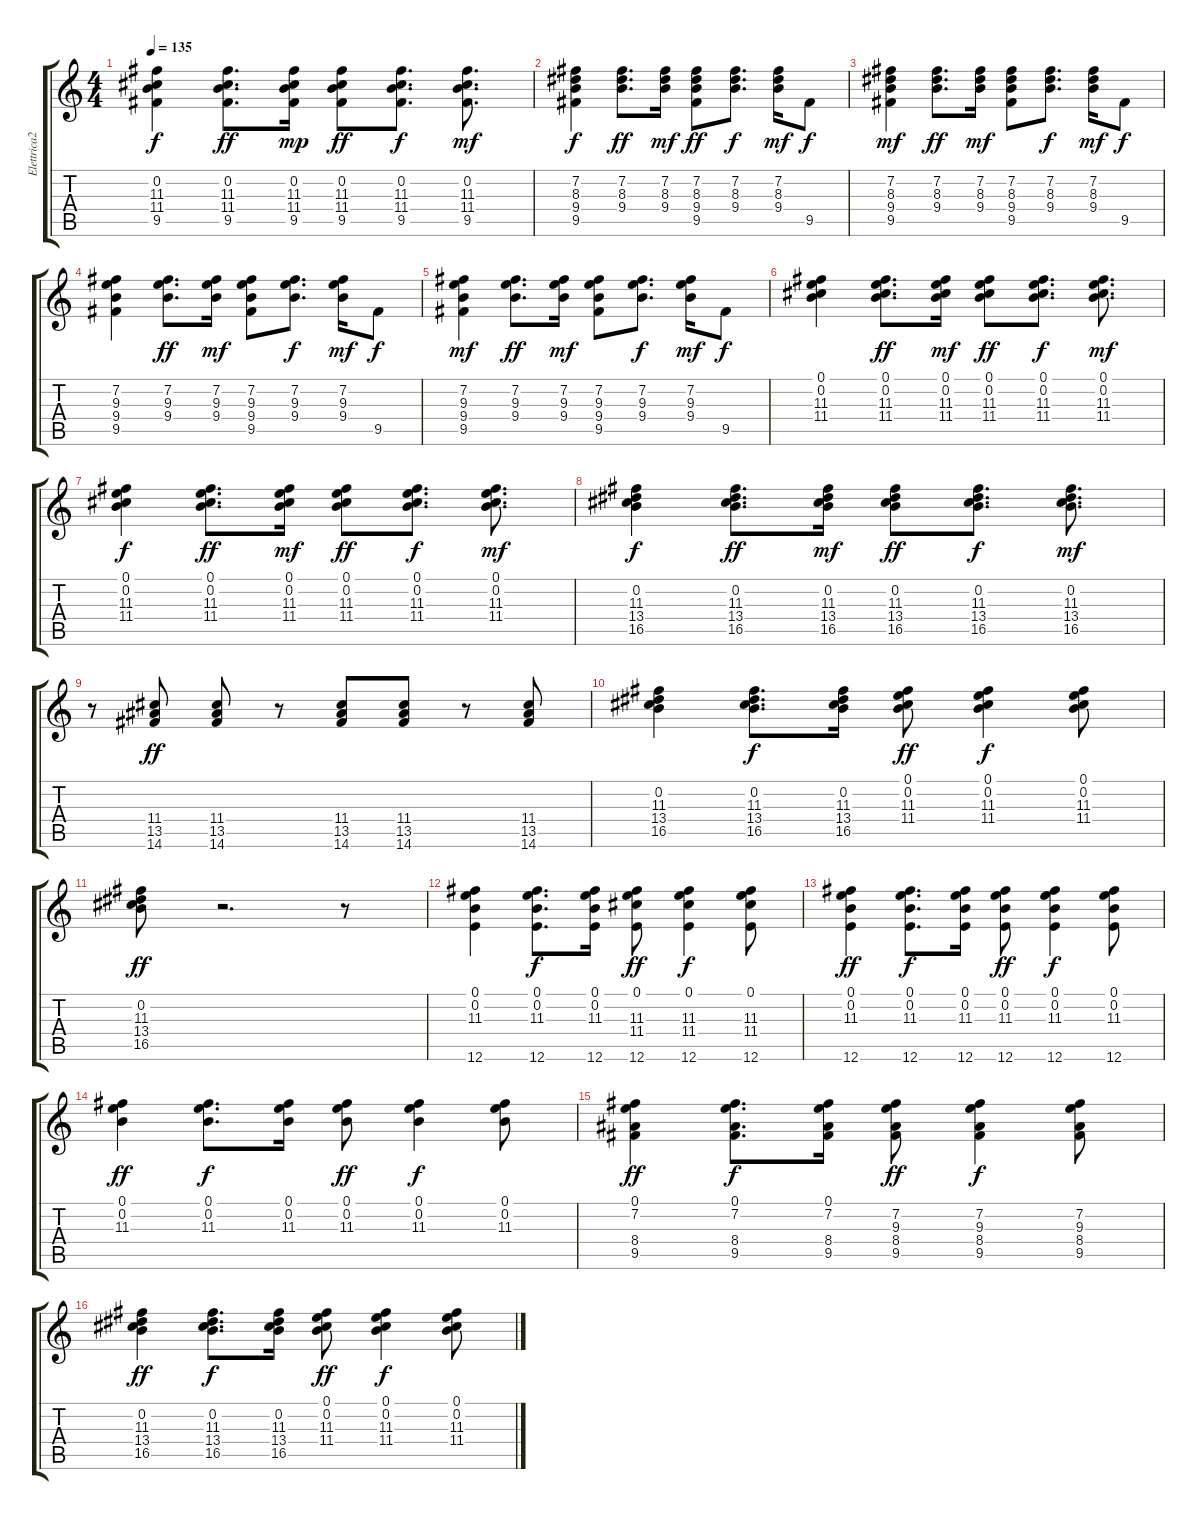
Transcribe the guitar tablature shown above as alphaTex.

\track ("Elettrica2" "Elettrica2") {instrument electricguitarclean}
\staff {score tabs}
\tuning (E4 B3 G3 D3 A2 E2) {hide}
\ts (4 4)
\tempo 135
\clef g2
\ks c
(0.2 11.3 11.4 9.5).4{dy f} (0.2 11.3 11.4 9.5).8{d dy ff} (0.2 11.3 11.4 9.5).16{dy mp} (0.2 11.3 11.4 9.5).8{dy ff} (0.2 11.3 11.4 9.5).8{d dy f} (0.2 11.3 11.4 9.5).8{d dy mf} |
(7.2 8.3 9.4 9.5).4{dy f} (7.2 8.3 9.4).8{d dy ff} (7.2 8.3 9.4).16{dy mf} (7.2 8.3 9.4 9.5).8{dy ff} (7.2 8.3 9.4).8{d dy f} (7.2 8.3 9.4).16{dy mf} 9.5.8{dy f} |
(7.2 8.3 9.4 9.5).4{dy mf} (7.2 8.3 9.4).8{d dy ff} (7.2 8.3 9.4).16{dy mf} (7.2 8.3 9.4 9.5).8 (7.2 8.3 9.4).8{d dy f} (7.2 8.3 9.4).16{dy mf} 9.5.8{dy f} |
(7.2 9.3 9.4 9.5).4 (7.2 9.3 9.4).8{d dy ff} (7.2 9.3 9.4).16{dy mf} (7.2 9.3 9.4 9.5).8 (7.2 9.3 9.4).8{d dy f} (7.2 9.3 9.4).16{dy mf} 9.5.8{dy f} |
(7.2 9.3 9.4 9.5).4{dy mf} (7.2 9.3 9.4).8{d dy ff} (7.2 9.3 9.4).16{dy mf} (7.2 9.3 9.4 9.5).8 (7.2 9.3 9.4).8{d dy f} (7.2 9.3 9.4).16{dy mf} 9.5.8{dy f} |
(0.1 0.2 11.3 11.4).4 (0.1 0.2 11.3 11.4).8{d dy ff} (0.1 0.2 11.3 11.4).16{dy mf} (0.1 0.2 11.3 11.4).8{dy ff} (0.1 0.2 11.3 11.4).8{d dy f} (0.1 0.2 11.3 11.4).8{d dy mf} |
(0.1 0.2 11.3 11.4).4{dy f} (0.1 0.2 11.3 11.4).8{d dy ff} (0.1 0.2 11.3 11.4).16{dy mf} (0.1 0.2 11.3 11.4).8{dy ff} (0.1 0.2 11.3 11.4).8{d dy f} (0.1 0.2 11.3 11.4).8{d dy mf} |
(0.2 11.3 13.4 16.5).4{dy f} (0.2 11.3 13.4 16.5).8{d dy ff} (0.2 11.3 13.4 16.5).16{dy mf} (0.2 11.3 13.4 16.5).8{dy ff} (0.2 11.3 13.4 16.5).8{d dy f} (0.2 11.3 13.4 16.5).8{d dy mf} |
r.8 (11.4 13.5 14.6).8{dy ff} (11.4 13.5 14.6).8 r.8 (11.4 13.5 14.6).8 (11.4 13.5 14.6).8 r.8 (11.4 13.5 14.6).8 |
(0.2 11.3 13.4 16.5).4 (0.2 11.3 13.4 16.5).8{d dy f} (0.2 11.3 13.4 16.5).16 (0.1 0.2 11.3 11.4).8{dy ff} (0.1 0.2 11.3 11.4).4{dy f} (0.1 0.2 11.3 11.4).8 |
(0.2 11.3 13.4 16.5).8{dy ff} r.2{d} r.8 |
(0.1 0.2 11.3 12.6).4 (0.1 0.2 11.3 12.6).8{d dy f} (0.1 0.2 11.3 12.6).16 (0.1 11.3 11.4 12.6).8{dy ff} (0.1 11.3 11.4 12.6).4{dy f} (0.1 11.3 11.4 12.6).8 |
(0.1 0.2 11.3 12.6).4{dy ff} (0.1 0.2 11.3 12.6).8{d dy f} (0.1 0.2 11.3 12.6).16 (0.1 0.2 11.3 12.6).8{dy ff} (0.1 0.2 11.3 12.6).4{dy f} (0.1 0.2 11.3 12.6).8 |
(0.1 0.2 11.3).4{dy ff} (0.1 0.2 11.3).8{d dy f} (0.1 0.2 11.3).16 (0.1 0.2 11.3).8{dy ff} (0.1 0.2 11.3).4{dy f} (0.1 0.2 11.3).8 |
(0.1 7.2 8.4 9.5).4{dy ff} (0.1 7.2 8.4 9.5).8{d dy f} (0.1 7.2 8.4 9.5).16 (7.2 9.3 8.4 9.5).8{dy ff} (7.2 9.3 8.4 9.5).4{dy f} (7.2 9.3 8.4 9.5).8 |
(0.2 11.3 13.4 16.5).4{dy ff} (0.2 11.3 13.4 16.5).8{d dy f} (0.2 11.3 13.4 16.5).16 (0.1 0.2 11.3 11.4).8{dy ff} (0.1 0.2 11.3 11.4).4{dy f} (0.1 0.2 11.3 11.4).8
